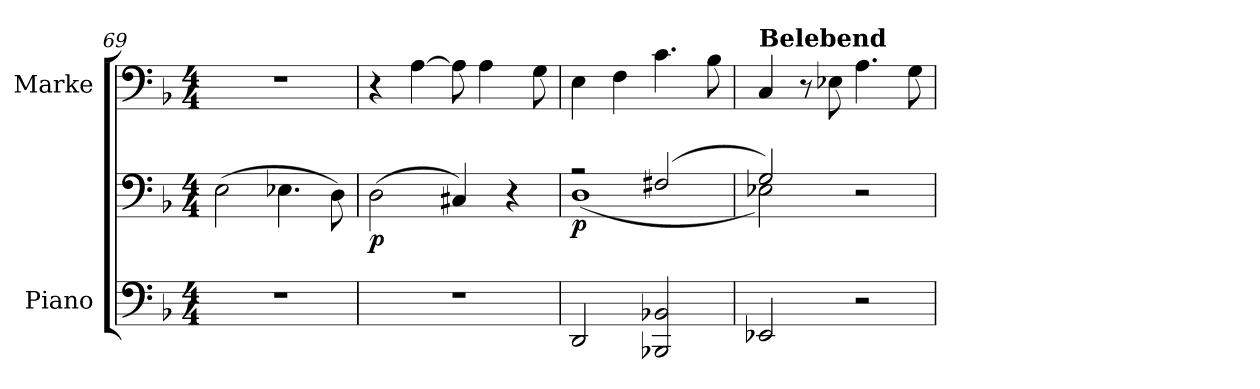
**kern	**kern	**dynam	**kern
*part2	*part2	*part2	*part1
*staff3	*staff2	*staff2/3	*staff1
*I"Piano	*	*	*I"Marke
*I'Pno.	*	*	*
*clefF4	*clefF4	*	*clefF4
*k[b-]	*k[b-]	*	*k[b-]
*M4/4	*M4/4	*	*M4/4
=69	=69	=69	=69
1r	(>2E\	.	1r
.	4.E-X\	.	.
.	8D\)	.	.
!!LO:LB:g=z
=70	=70	=70	=70
!	!	!LO:DY:b	!
1r	(>2D\	p	4r
.	.	.	[4A\
.	4C#X/)	.	8A\]
.	.	.	4A\
.	4r	.	.
.	.	.	8G\
=71	=71	=71	=71
*	*^	*	*
!	!	!	!LO:DY:b	!
2DD/	2r	(<1D	p	4E\
.	.	.	.	4F\
2BBB-X/ 2BB-X/	(>2F#X/	.	.	4.c\
.	.	.	.	8B-\
=72	=72	=72	=72	=72
*	*	*	*	*MM72
!	!	!	!	!LO:TX:a:B:t=Belebend
2EE-X/	2G/)	2E-X\)	.	4C/
.	.	.	.	8r
.	.	.	.	8E-X\
2r	2r	2ryy	.	4.A\
.	.	.	.	8G\
*	*v	*v	*	*
=	=	=	=
*-	*-	*-	*-
